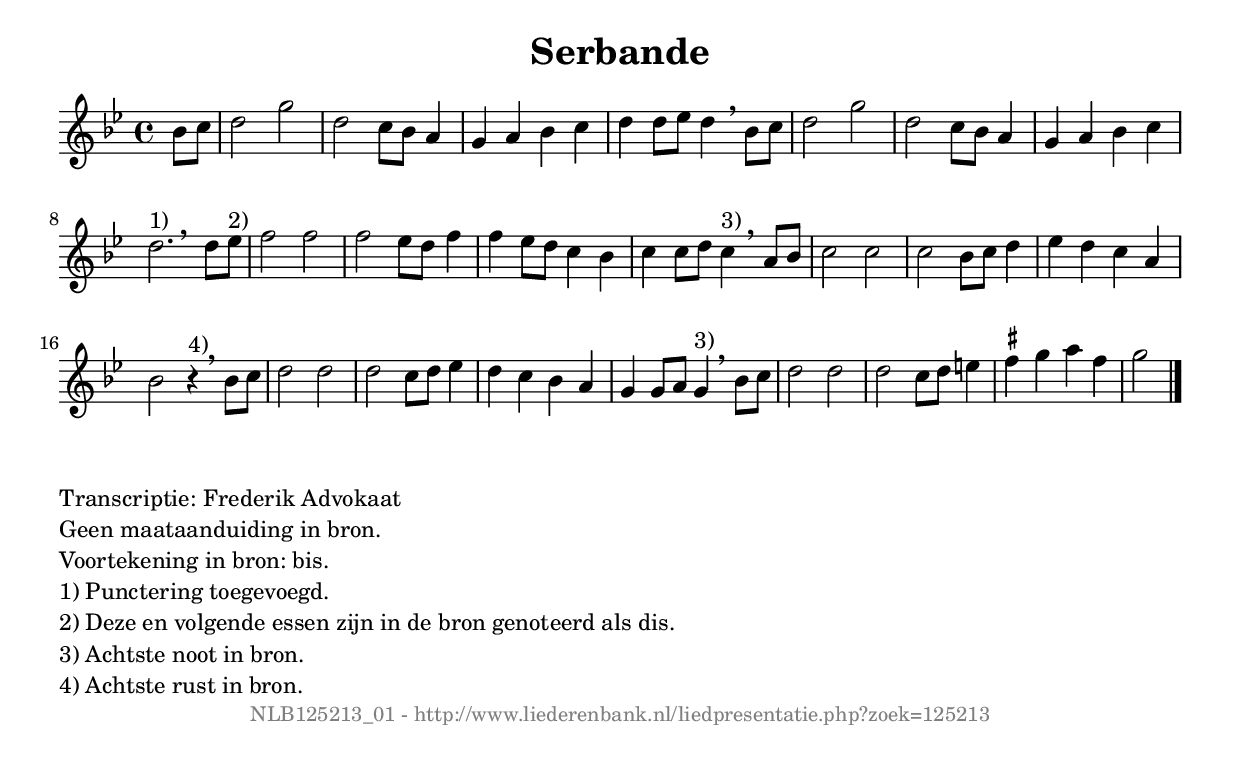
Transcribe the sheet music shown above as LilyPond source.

%
% produced by wce2krn 1.64 (7 June 2014)
%
\version"2.16"
#(append! paper-alist '(("long" . (cons (* 210 mm) (* 2000 mm)))))
#(set-default-paper-size "long")
sb = {\breathe}
mBreak = {\breathe }
bBreak = {\breathe }
x = {\once\override NoteHead #'style = #'cross }
gl=\glissando
itime={\override Staff.TimeSignature #'stencil = ##f }
ficta = {\once\set suggestAccidentals = ##t}
fine = {\once\override Score.RehearsalMark #'self-alignment-X = #1 \mark \markup {\italic{Fine}}}
dc = {\once\override Score.RehearsalMark #'self-alignment-X = #1 \mark \markup {\italic{D.C.}}}
dcf = {\once\override Score.RehearsalMark #'self-alignment-X = #1 \mark \markup {\italic{D.C. al Fine}}}
dcc = {\once\override Score.RehearsalMark #'self-alignment-X = #1 \mark \markup {\italic{D.C. al Coda}}}
ds = {\once\override Score.RehearsalMark #'self-alignment-X = #1 \mark \markup {\italic{D.S.}}}
dsf = {\once\override Score.RehearsalMark #'self-alignment-X = #1 \mark \markup {\italic{D.S. al Fine}}}
dsc = {\once\override Score.RehearsalMark #'self-alignment-X = #1 \mark \markup {\italic{D.S. al Coda}}}
pv = {\set Score.repeatCommands = #'((volta "1"))}
sv = {\set Score.repeatCommands = #'((volta "2"))}
tv = {\set Score.repeatCommands = #'((volta "3"))}
qv = {\set Score.repeatCommands = #'((volta "4"))}
xv = {\set Score.repeatCommands = #'((volta #f))}
\header{ tagline = ""
title = "Serbande"
}
\score {{
\key g \minor
\relative g'
{
\set melismaBusyProperties = #'()
\partial 32*8
\time 4/4
\tempo 4=120
\override Score.MetronomeMark #'transparent = ##t
\override Score.RehearsalMark #'break-visibility = #(vector #t #t #f)
bes8 c | d2 g d c8 bes a4 g a bes c d d8 \ficta es d4 \mBreak
bes8 c | d2 g d c8 bes a4 g a bes c d2.^"1)" \bar ":|" \bBreak
d8 es^"2)" | f2 f f es8 d f4 f es8 d c4 bes c c8 d c4^"3)" \mBreak
a8 bes | c2 c c bes8 c d4 es d c a bes2 r4^"4)" \mBreak
bes8 c | d2 d d c8 d es4 d c bes a g g8 a g4^"3)" \mBreak
bes8 c | d2 d d c8 d e4 \ficta fis g a \ficta fis g2 \bar "|."
 }}
 \midi { }
 \layout {
            indent = 0.0\cm
}
}
\markup { \wordwrap-string #" 
Transcriptie: Frederik Advokaat

Geen maataanduiding in bron.

Voortekening in bron: bis.

1) Punctering toegevoegd.

2) Deze en volgende essen zijn in de bron genoteerd als dis.

3) Achtste noot in bron.

4) Achtste rust in bron.
"}
\markup { \vspace #0 } \markup { \with-color #grey \fill-line { \center-column { \smaller "NLB125213_01 - http://www.liederenbank.nl/liedpresentatie.php?zoek=125213" } } }
